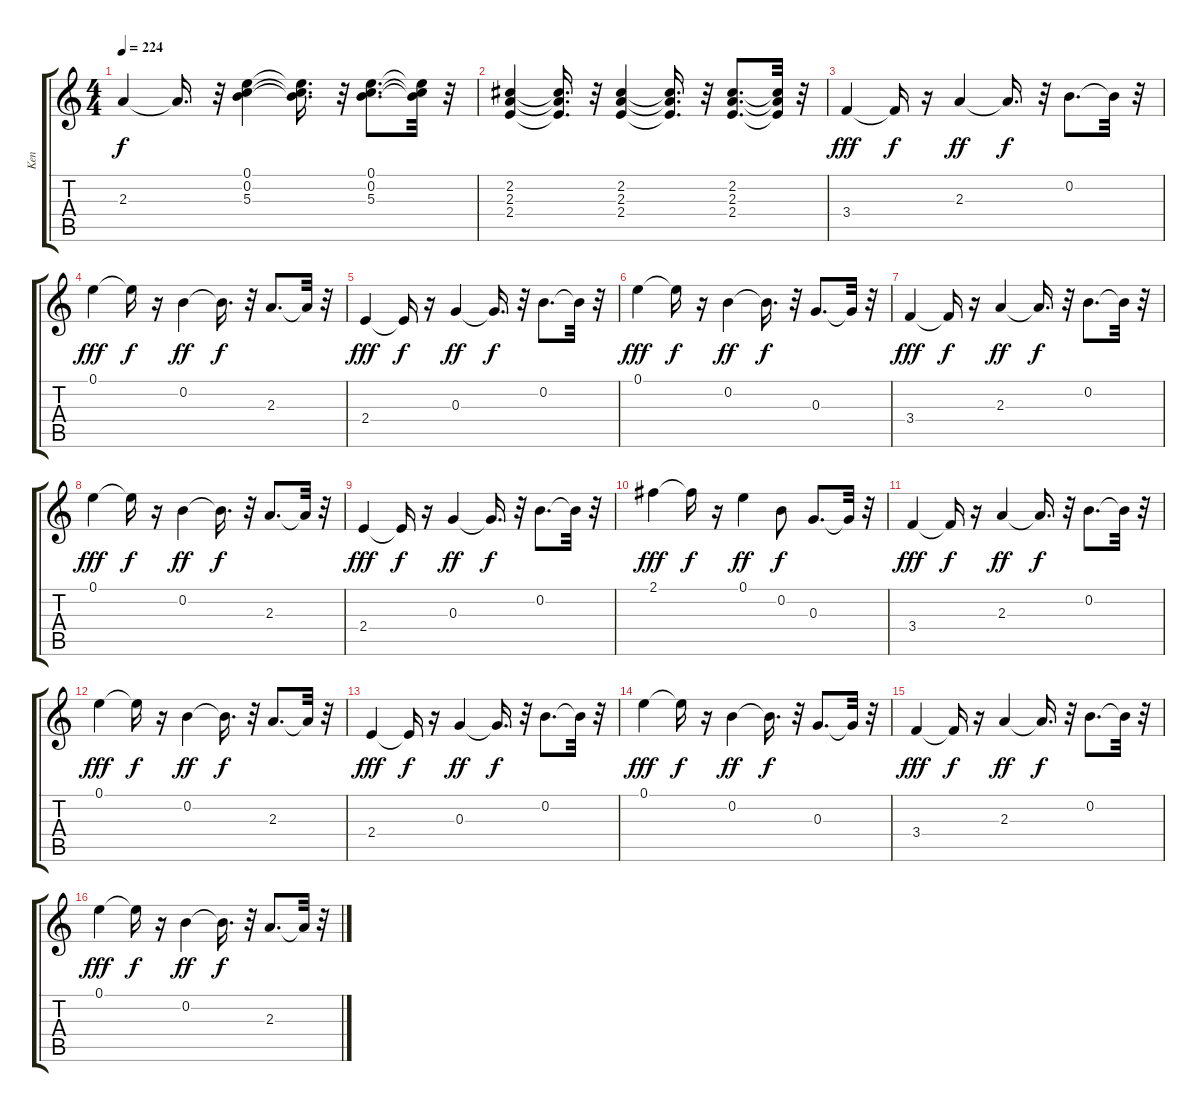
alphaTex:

\track ("Ken" "Ken") {instrument electricguitarjazz}
\staff {score tabs}
\tuning (E4 B3 G3 D3 A2 E2) {hide}
\ts (4 4)
\tempo 224
\clef g2
\ks c
2.3.4{dy f} 2.3{t}.16{d} r.32 (0.1 0.2 5.3).4 (0.1{t} 0.2{t} 5.3{t}).16{d} r.32 (0.1 0.2 5.3).8{d} (0.1{t} 0.2{t} 5.3{t}).32 r.32 |
(2.2 2.3 2.4).4 (2.2{t} 2.3{t} 2.4{t}).16{d} r.32 (2.2 2.3 2.4).4 (2.2{t} 2.3{t} 2.4{t}).16{d} r.32 (2.2 2.3 2.4).8{d} (2.2{t} 2.3{t} 2.4{t}).32 r.32 |
3.4.4{dy fff volume 10 instrument distortionguitar} 3.4{t}.16{dy f} r.16 2.3.4{dy ff volume 10 balance 4} 2.3{t}.16{d dy f} r.32 0.2.8{d volume 10 balance 4} 0.2{t}.32 r.32 |
0.1.4{dy fff volume 10 balance 4} 0.1{t}.16{dy f} r.16 0.2.4{dy ff volume 10 balance 4} 0.2{t}.16{d dy f} r.32 2.3.8{d balance 4} 2.3{t}.32 r.32 |
2.4.4{dy fff balance 4} 2.4{t}.16{dy f} r.16 0.3.4{dy ff} 0.3{t}.16{d dy f} r.32 0.2.8{d} 0.2{t}.32 r.32 |
0.1.4{dy fff} 0.1{t}.16{dy f} r.16 0.2.4{dy ff} 0.2{t}.16{d dy f} r.32 0.3.8{d} 0.3{t}.32 r.32 |
3.4.4{dy fff} 3.4{t}.16{dy f} r.16 2.3.4{dy ff} 2.3{t}.16{d dy f} r.32 0.2.8{d} 0.2{t}.32 r.32 |
0.1.4{dy fff} 0.1{t}.16{dy f} r.16 0.2.4{dy ff} 0.2{t}.16{d dy f} r.32 2.3.8{d} 2.3{t}.32 r.32 |
2.4.4{dy fff} 2.4{t}.16{dy f} r.16 0.3.4{dy ff} 0.3{t}.16{d dy f} r.32 0.2.8{d} 0.2{t}.32 r.32 |
2.1.4{dy fff} 2.1{t}.16{dy f} r.16 0.1.4{dy ff} 0.2.8{dy f} 0.3.8{d} 0.3{t}.32 r.32 |
3.4.4{dy fff} 3.4{t}.16{dy f} r.16 2.3.4{dy ff} 2.3{t}.16{d dy f} r.32 0.2.8{d} 0.2{t}.32 r.32 |
0.1.4{dy fff} 0.1{t}.16{dy f} r.16 0.2.4{dy ff} 0.2{t}.16{d dy f} r.32 2.3.8{d} 2.3{t}.32 r.32 |
2.4.4{dy fff} 2.4{t}.16{dy f} r.16 0.3.4{dy ff} 0.3{t}.16{d dy f} r.32 0.2.8{d} 0.2{t}.32 r.32 |
0.1.4{dy fff} 0.1{t}.16{dy f} r.16 0.2.4{dy ff} 0.2{t}.16{d dy f} r.32 0.3.8{d} 0.3{t}.32 r.32 |
3.4.4{dy fff} 3.4{t}.16{dy f} r.16 2.3.4{dy ff} 2.3{t}.16{d dy f} r.32 0.2.8{d} 0.2{t}.32 r.32 |
0.1.4{dy fff} 0.1{t}.16{dy f} r.16 0.2.4{dy ff} 0.2{t}.16{d dy f} r.32 2.3.8{d} 2.3{t}.32 r.32
